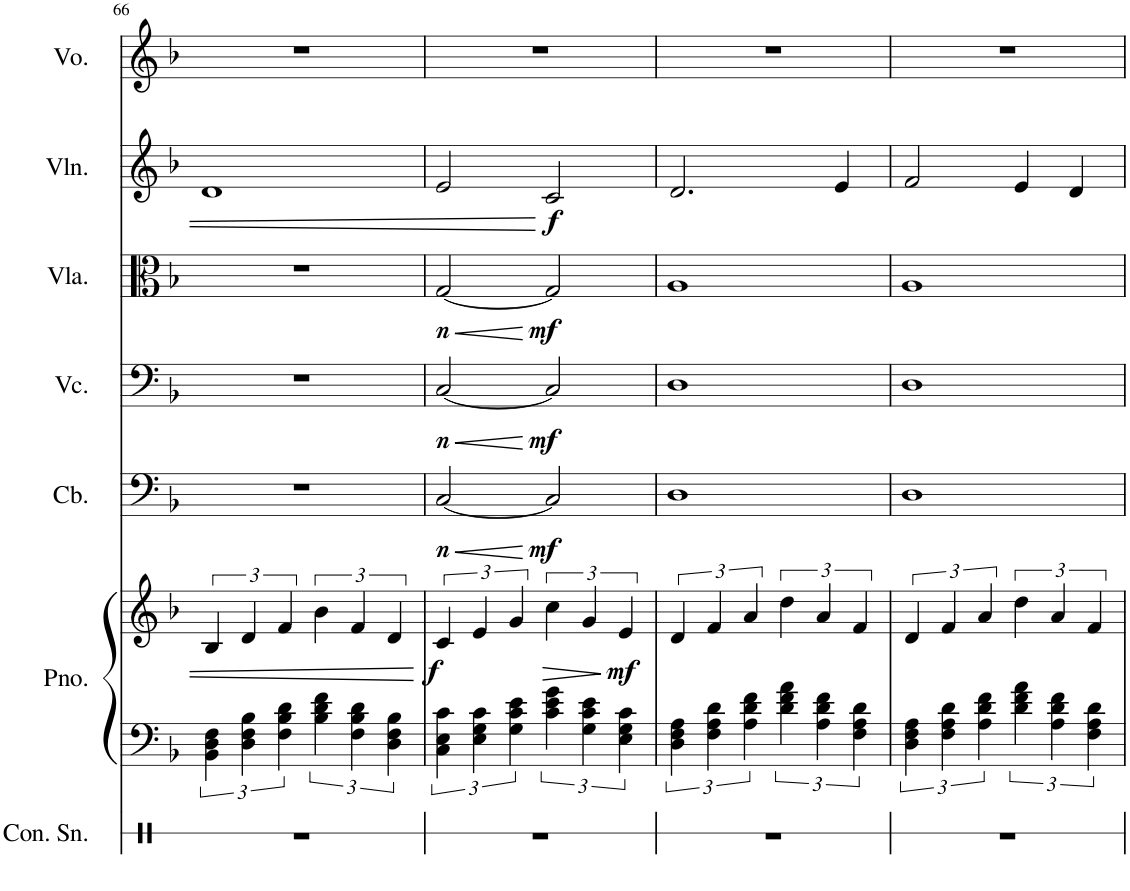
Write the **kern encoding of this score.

**kern	**kern	**kern	**dynam	**kern	**dynam	**kern	**dynam	**kern	**dynam	**kern	**dynam	**kern
*part7	*part6	*part6	*part6	*part5	*part5	*part4	*part4	*part3	*part3	*part2	*part2	*part1
*staff8	*staff7	*staff6	*staff6/7	*staff5	*staff5	*staff4	*staff4	*staff3	*staff3	*staff2	*staff2	*staff1
*I"Concert Snare Drum	*I"Piano	*	*	*I"Contrabass	*	*I"Violoncello	*	*I"Viola	*	*I"Violin	*	*I"Voice
*I'Con. Sn.	*I'Pno.	*	*	*I'Cb.	*	*I'Vc.	*	*I'Vla.	*	*I'Vln.	*	*I'Vo.
!!LO:PB:g=z
*clefX	*clefF4	*clefG2	*	*clefF4	*	*clefF4	*	*clefC3	*	*clefG2	*	*clefG2
*	*	*	*	*Trd7c12	*	*	*	*	*	*	*	*
*k[]	*k[b-]	*k[b-]	*	*k[b-]	*	*k[b-]	*	*k[b-]	*	*k[b-]	*	*k[b-]
*M4/4	*M4/4	*M4/4	*	*M4/4	*	*M4/4	*	*M4/4	*	*M4/4	*	*M4/4
=66	=66	=66	=66	=66	=66	=66	=66	=66	=66	=66	=66	=66
1r	6BB-\ 6D\ 6F\	6B-/	.	1r	.	1r	.	1r	.	1d	.	1r
.	6D\ 6F\ 6B-\	6d/	.	.	.	.	.	.	.	.	.	.
.	6F\ 6B-\ 6d\	6f/	.	.	.	.	.	.	.	.	.	.
.	6B-\ 6d\ 6f\	6b-\	.	.	.	.	.	.	.	.	.	.
.	6F\ 6B-\ 6d\	6f/	.	.	.	.	.	.	.	.	.	.
.	6D\ 6F\ 6B-\	6d/	.	.	.	.	.	.	.	.	.	.
=67	=67	=67	=67	=67	=67	=67	=67	=67	=67	=67	=67	=67
!	!	!	!LO:DY:b	!	!LO:HP:b	!	!LO:HP:b	!	!LO:HP:b	!	!	!
!	!	!	!	!	!LO:DY:n=1:b	!	!LO:DY:n=1:b	!	!LO:DY:n=1:b	!	!	!
1r	6C\ 6E\ 6c\	6c/	f	[2C/	< other-dynamics	[2C/	< other-dynamics	[2G/	< other-dynamics	2e/	.	1r
.	6E\ 6G\ 6c\	6e/	.	.	.	.	.	.	.	.	.	.
.	6G\ 6c\ 6e\	6g/	.	.	.	.	.	.	.	.	.	.
!	!	!	!LO:HP:b	!	!LO:DY:n=2:b	!	!LO:DY:n=2:b	!	!LO:DY:n=2:b	!	!LO:DY:b	!
.	6c\ 6e\ 6g\	6cc\	>	2C/]	[ mf	2C/]	[ mf	2G/]	[ mf	2c/	f	.
.	6G\ 6c\ 6e\	6g/	.	.	.	.	.	.	.	.	.	.
!	!	!	!LO:DY:n=1:b	!	!	!	!	!	!	!	!	!
.	6E\ 6G\ 6c\	6e/	] mf	.	.	.	.	.	.	.	.	.
=68	=68	=68	=68	=68	=68	=68	=68	=68	=68	=68	=68	=68
1r	6D\ 6F\ 6A\	6d/	.	1D	.	1D	.	1A	.	2.d/	.	1r
.	6F\ 6A\ 6d\	6f/	.	.	.	.	.	.	.	.	.	.
.	6A\ 6d\ 6f\	6a/	.	.	.	.	.	.	.	.	.	.
.	6d\ 6f\ 6a\	6dd\	.	.	.	.	.	.	.	.	.	.
.	6A\ 6d\ 6f\	6a/	.	.	.	.	.	.	.	.	.	.
.	.	.	.	.	.	.	.	.	.	4e/	.	.
.	6F\ 6A\ 6d\	6f/	.	.	.	.	.	.	.	.	.	.
=69	=69	=69	=69	=69	=69	=69	=69	=69	=69	=69	=69	=69
1r	6D\ 6F\ 6A\	6d/	.	1D	.	1D	.	1A	.	2f/	.	1r
.	6F\ 6A\ 6d\	6f/	.	.	.	.	.	.	.	.	.	.
.	6A\ 6d\ 6f\	6a/	.	.	.	.	.	.	.	.	.	.
.	6d\ 6f\ 6a\	6dd\	.	.	.	.	.	.	.	4e/	.	.
.	6A\ 6d\ 6f\	6a/	.	.	.	.	.	.	.	.	.	.
.	.	.	.	.	.	.	.	.	.	4d/	.	.
.	6F\ 6A\ 6d\	6f/	.	.	.	.	.	.	.	.	.	.
=	=	=	=	=	=	=	=	=	=	=	=	=
*-	*-	*-	*-	*-	*-	*-	*-	*-	*-	*-	*-	*-
